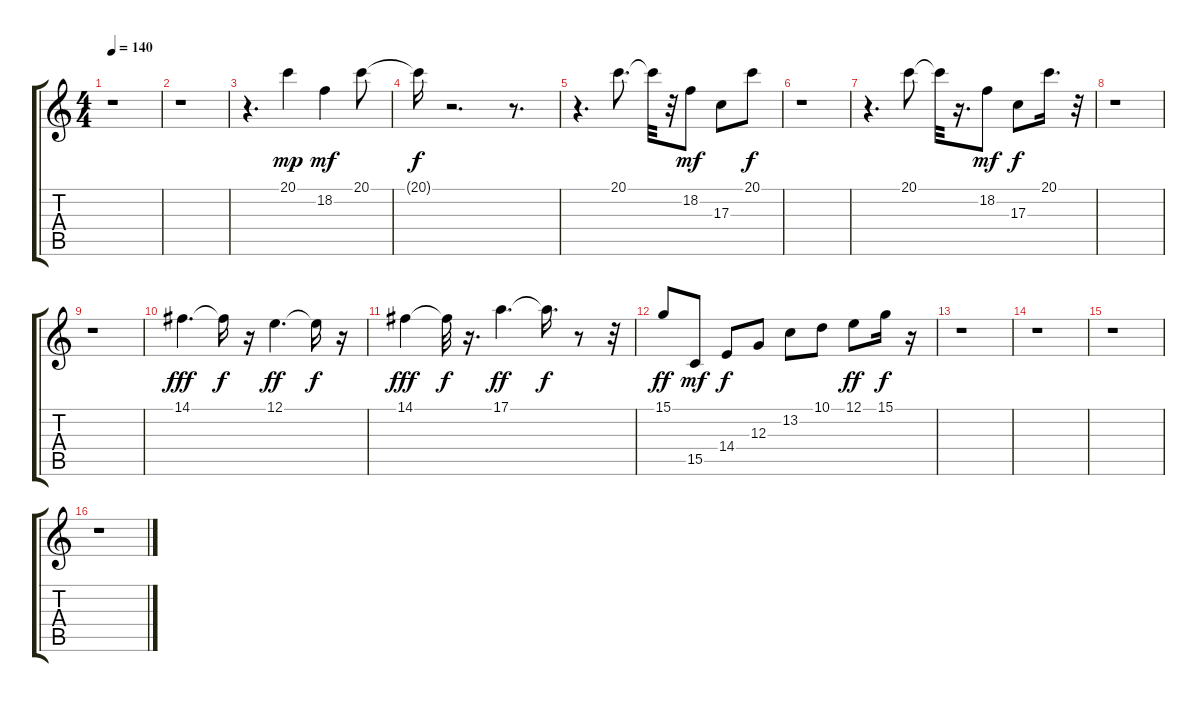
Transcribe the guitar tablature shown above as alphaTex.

\track "" {instrument celesta}
\staff {score tabs}
\tuning (E4 B3 G3 D3 A2 E2) {hide}
\ts (4 4)
\tempo 140
\clef g2
\ks c
r.1{dy mp instrument celesta} |
r.1 |
r.4{d} 20.1.4{volume 8 instrument celesta} 18.2.4{dy mf} 20.1.8 |
20.1{t}.16{dy f} r.2{d} r.8{d} |
r.4{d} 20.1.8{d} 20.1{t}.32 r.32 18.2.8{dy mf} 17.3.8 20.1.8{dy f} |
r.1 |
r.4{d} 20.1.8 20.1{t}.32 r.16{d} 18.2.8{dy mf} 17.3.8{dy f} 20.1.16{d} r.32 |
r.1 |
r.1 |
14.1.4{d dy fff} 14.1{t}.16{dy f} r.16 12.1.4{d dy ff} 12.1{t}.16{dy f} r.16 |
14.1.4{dy fff} 14.1{t}.32{dy f} r.16{d} 17.1.4{d dy ff} 17.1{t}.16{d dy f} r.8 r.32 |
15.1.8{dy ff} 15.5.8{dy mf} 14.4.8{dy f} 12.3.8 13.2.8 10.1.8 12.1.8{dy ff} 15.1.16{dy f} r.16 |
r.1 |
r.1 |
r.1 |
r.1
